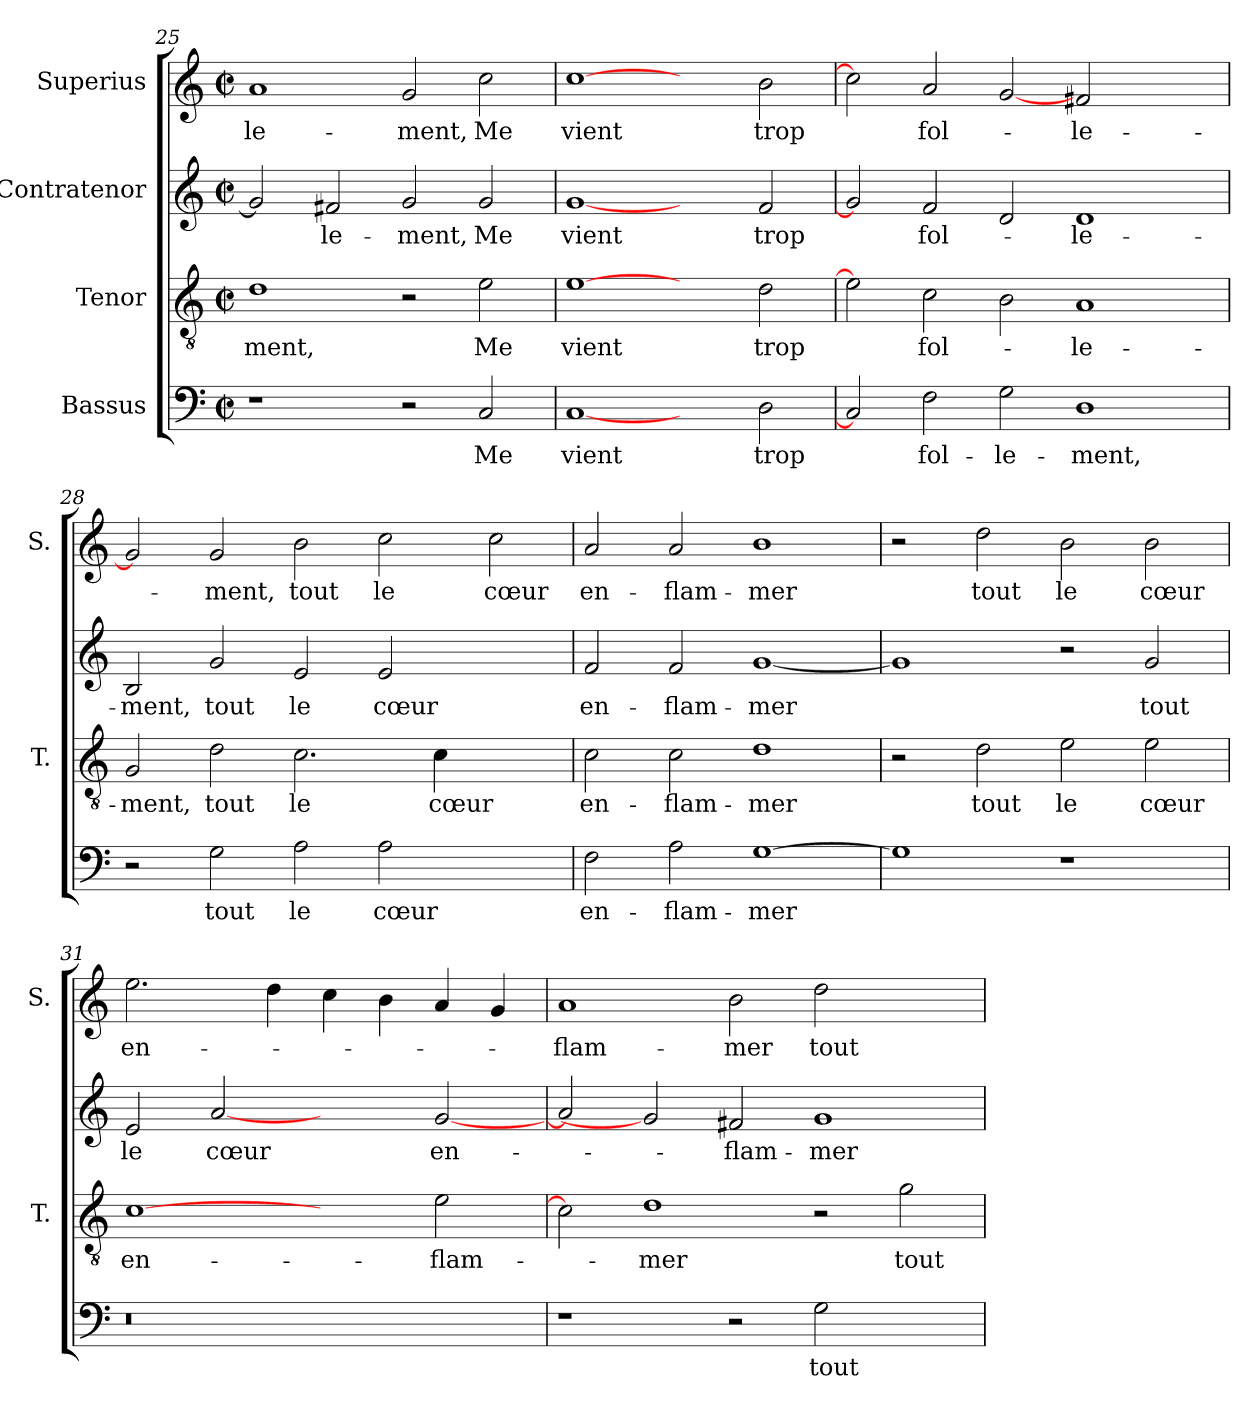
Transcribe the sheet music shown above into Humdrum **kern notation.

**kern	**text	**kern	**text	**kern	**text	**kern	**text
*part4	*part4	*part3	*part3	*part2	*part2	*part1	*part1
*staff4	*staff4	*staff3	*staff3	*staff2	*staff2	*staff1	*staff1
*I"Bassus	*	*I"Tenor	*	*I"Contratenor	*	*I"Superius	*
*	*	*I'T.	*	*	*	*I'S.	*
*clefF4	*	*clefGv2	*	*clefG2	*	*clefG2	*
*k[]	*	*k[]	*	*k[]	*	*k[]	*
*C:	*	*C:	*	*C:	*	*C:	*
*M2/2	*	*M2/2	*	*M2/2	*	*M2/2	*
*met(c|)	*	*met(c|)	*	*met(c|)	*	*met(c|)	*
=25	=25	=25	=25	=25	=25	=25	=25
1r	.	1d\	-ment,	2g/]	.	1a/	-le-
.	.	.	.	2f#X/	-le-	.	.
2r	.	2r	.	2g/	-ment,	2g/	-ment,
2C/	Me	2e\	Me	2g/	Me	2cc\	Me
=26	=26	=26	=26	=26	=26	=26	=26
[1C/	vient	[1e\	vient	[1g/	vient	[1cc\	vient
2ryy	.	2ryy	.	2ryy	.	2ryy	.
2D\	trop	2d\	trop	2f/	trop	2b\	trop
=27	=27	=27	=27	=27	=27	=27	=27
2C/]	.	2e\]	.	2g/]	.	2cc\]	.
2F\	fol-	2c\	fol-	2f/	fol-	2a/	fol-
2G\	-le-	2B\	.	2d/	.	[2g/	.
1D\	-ment,	1A/	-le-	1d/	-le-	2f#X/	-le-
.	.	.	.	.	.	2ryy	.
!!LO:LB:g=z
=28	=28	=28	=28	=28	=28	=28	=28
2r	.	2G/	-ment,	2B/	-ment,	2g/]	.
2G\	tout	2d\	tout	2g/	tout	2g/	-ment,
2A\	le	2.c\	le	2e/	le	2b\	tout
2A\	cœur	.	.	2e/	cœur	2cc\	le
.	.	4c\	cœur	.	.	.	.
2ryy	.	2ryy	.	2ryy	.	2cc\	cœur
=29	=29	=29	=29	=29	=29	=29	=29
2F\	en-	2c\	en-	2f/	en-	2a/	en-
2A\	-flam-	2c\	-flam-	2f/	-flam-	2a/	-flam-
[1G\	-mer	1d\	-mer	[1g/	-mer	1b\	-mer
=30	=30	=30	=30	=30	=30	=30	=30
1G\]	.	2r	.	1g/]	.	2r	.
.	.	2d\	tout	.	.	2dd\	tout
1r	.	2e\	le	2r	.	2b\	le
.	.	2e\	cœur	2g/	tout	2b\	cœur
=31	=31	=31	=31	=31	=31	=31	=31
!LO:N:vis=0	!	!	!	!	!	!	!
1r	.	[1c\	en-	2e/	le	2.ee\	en-
.	.	.	.	[2a/	cœur	.	.
.	.	.	.	.	.	4dd\	.
1ryy	.	2ryy	.	2ryy	.	4cc\	.
.	.	.	.	.	.	4b\	.
.	.	2e\	-flam-	[2g/	en-	4a/	.
.	.	.	.	.	.	4g/	.
=32	=32	=32	=32	=32	=32	=32	=32
1r	.	2c\]	.	2a/]	.	1a/	-flam-
.	.	1d\	-mer	2g/]	.	.	.
2r	.	.	.	2f#X/	-flam-	2b\	-mer
2G\	tout	2r	.	1g/	-mer	2dd\	tout
2ryy	.	2g\	tout	.	.	2ryy	.
=	=	=	=	=	=	=	=
*-	*-	*-	*-	*-	*-	*-	*-
